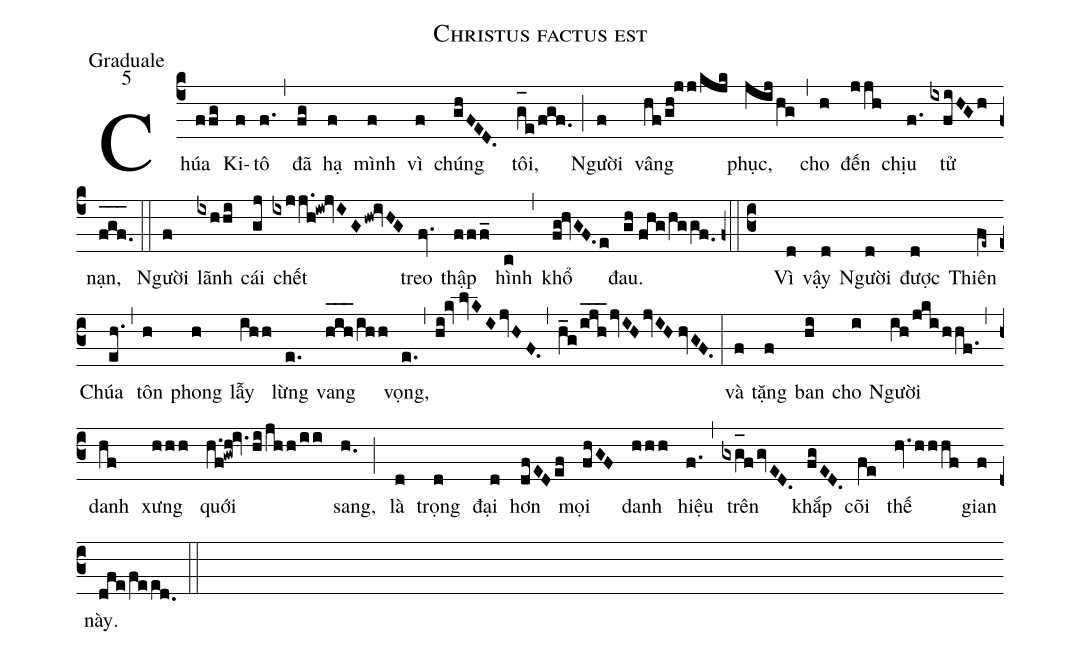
name:Christus factus est;
office-part:Graduale;
mode:5;
%%
(c4)Chúa(ffg) Ki-(f)tô(f.) (,) đã(fg) hạ(f) mình(f) vì(f) chúng(ghFED.//) tôi,(g_[oh:h]e/fgf.) (;) Người(f) vâng(hf/gh!jj/kjk) phục,(jij/hg) (,) cho(h) đến(jjh) chịu(f.) tử(ixfiHGh) nạn,(f_[oh:h]g_[oh:h]f_[oh:h].) (::) Người(f) lãnh(ixhhi) cái(gj) chết(ixjj.h!iw!jvIG/hw!ivHG) treo(fv.) thập(fff_) hình(c) (,) khổ(fg!hvGF./e) đau.(gh//fhg/hggf.0z0::c3) Vì(d) vậy(d) Người(d) được(d) Thiên(fe~) Chúa(eh.) (,) tôn(h) phong(h) lẫy(ihh) lừng(e.) vang(/h_[oh:h]i_[oh:h]h_[oh:h]/ihh) vọng,(e.,hi!kv//lvKI/jvHF.,h_g/ijh___jvIH/jvIH//hvGF.) (:) và(f) tặng(f) ban(hi) cho(i) Người(ih/jki/hhf.) (,) danh(hf) xưng(hhh) quới(h.f!gwh!iv./hi/jhh/ii) sang,(h.0) (;) là(d) trọng(d) đại(d) hơn(dfEDef) mọi(fhGF) danh(hhh) hiệu(f.) (,) trên(gxg_[oh:h]f/gvED.) khắp(fgED.) cõi(fe) thế(hv.hhhf) gian(f) này.(dfe/feed.0) (::)
